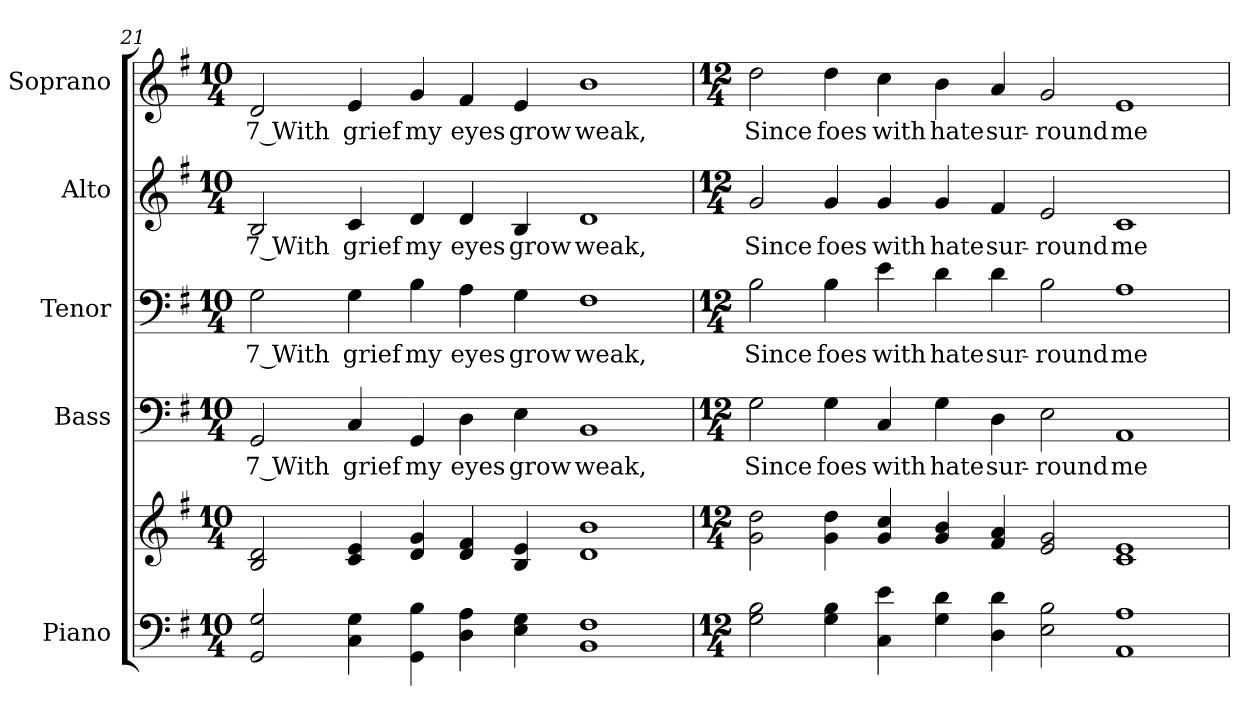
**kern	**kern	**kern	**text	**kern	**text	**kern	**text	**kern	**text
*part5	*part5	*part4	*part4	*part3	*part3	*part2	*part2	*part1	*part1
*staff6	*staff5	*staff4	*staff4	*staff3	*staff3	*staff2	*staff2	*staff1	*staff1
*I"Piano	*	*I"Bass	*	*I"Tenor	*	*I"Alto	*	*I"Soprano	*
*I'Pno.	*	*I'B.	*	*I'T.	*	*I'A.	*	*I'S.	*
!!LO:PB:g=z
*clefF4	*clefG2	*clefF4	*	*clefF4	*	*clefG2	*	*clefG2	*
*k[f#]	*k[f#]	*k[f#]	*	*k[f#]	*	*k[f#]	*	*k[f#]	*
*G:	*G:	*G:	*	*G:	*	*G:	*	*G:	*
*M10/4	*M10/4	*M10/4	*	*M10/4	*	*M10/4	*	*M10/4	*
=21	=21	=21	=21	=21	=21	=21	=21	=21	=21
!	!	!	!LO:LY:b:color=#000000	!	!	!	!	!	!
!	!	!	!	!	!LO:LY:b:color=#000000	!	!	!	!
!	!	!	!	!	!	!	!LO:LY:b:color=#000000	!	!
!	!	!	!	!	!	!	!	!	!LO:LY:b:color=#000000
2GGi/ 2Gi	2Bi/ 2di	2GGi/	7 With	2Gi\	7 With	2Bi/	7 With	2di/	7 With
!	!	!	!LO:LY:b:color=#000000	!	!	!	!	!	!
!	!	!	!	!	!LO:LY:b:color=#000000	!	!	!	!
!	!	!	!	!	!	!	!LO:LY:b:color=#000000	!	!
!	!	!	!	!	!	!	!	!	!LO:LY:b:color=#000000
4Ci\ 4Gi	4ci/ 4ei	4Ci/	grief	4Gi\	grief	4ci/	grief	4ei/	grief
!	!	!	!LO:LY:b:color=#000000	!	!	!	!	!	!
!	!	!	!	!	!LO:LY:b:color=#000000	!	!	!	!
!	!	!	!	!	!	!	!LO:LY:b:color=#000000	!	!
!	!	!	!	!	!	!	!	!	!LO:LY:b:color=#000000
4GGi\ 4Bi	4di/ 4gi	4GGi/	my	4Bi\	my	4di/	my	4gi/	my
!	!	!	!LO:LY:b:color=#000000	!	!	!	!	!	!
!	!	!	!	!	!LO:LY:b:color=#000000	!	!	!	!
!	!	!	!	!	!	!	!LO:LY:b:color=#000000	!	!
!	!	!	!	!	!	!	!	!	!LO:LY:b:color=#000000
4Di\ 4Ai	4di/ 4f#i	4Di\	eyes	4Ai\	eyes	4di/	eyes	4f#i/	eyes
!	!	!	!LO:LY:b:color=#000000	!	!	!	!	!	!
!	!	!	!	!	!LO:LY:b:color=#000000	!	!	!	!
!	!	!	!	!	!	!	!LO:LY:b:color=#000000	!	!
!	!	!	!	!	!	!	!	!	!LO:LY:b:color=#000000
4Ei\ 4Gi	4Bi/ 4ei	4Ei\	grow	4Gi\	grow	4Bi/	grow	4ei/	grow
!	!	!	!LO:LY:b:color=#000000	!	!	!	!	!	!
!	!	!	!	!	!LO:LY:b:color=#000000	!	!	!	!
!	!	!	!	!	!	!	!LO:LY:b:color=#000000	!	!
!	!	!	!	!	!	!	!	!	!LO:LY:b:color=#000000
1BBi 1F#i	1di 1bi	1BBi	weak,	1F#i	weak,	1di	weak,	1bi	weak,
=22	=22	=22	=22	=22	=22	=22	=22	=22	=22
*M12/4	*M12/4	*M12/4	*	*M12/4	*	*M12/4	*	*M12/4	*
!	!	!	!LO:LY:b:color=#000000	!	!	!	!	!	!
!	!	!	!	!	!LO:LY:b:color=#000000	!	!	!	!
!	!	!	!	!	!	!	!LO:LY:b:color=#000000	!	!
!	!	!	!	!	!	!	!	!	!LO:LY:b:color=#000000
2Gi\ 2Bi	2gi\ 2ddi	2Gi\	Since	2Bi\	Since	2gi/	Since	2ddi\	Since
!	!	!	!LO:LY:b:color=#000000	!	!	!	!	!	!
!	!	!	!	!	!LO:LY:b:color=#000000	!	!	!	!
!	!	!	!	!	!	!	!LO:LY:b:color=#000000	!	!
!	!	!	!	!	!	!	!	!	!LO:LY:b:color=#000000
4Gi\ 4Bi	4gi\ 4ddi	4Gi\	foes	4Bi\	foes	4gi/	foes	4ddi\	foes
!	!	!	!LO:LY:b:color=#000000	!	!	!	!	!	!
!	!	!	!	!	!LO:LY:b:color=#000000	!	!	!	!
!	!	!	!	!	!	!	!LO:LY:b:color=#000000	!	!
!	!	!	!	!	!	!	!	!	!LO:LY:b:color=#000000
4Ci\ 4ei	4gi/ 4cci	4Ci/	with	4ei\	with	4gi/	with	4cci\	with
!	!	!	!LO:LY:b:color=#000000	!	!	!	!	!	!
!	!	!	!	!	!LO:LY:b:color=#000000	!	!	!	!
!	!	!	!	!	!	!	!LO:LY:b:color=#000000	!	!
!	!	!	!	!	!	!	!	!	!LO:LY:b:color=#000000
4Gi\ 4di	4gi/ 4bi	4Gi\	hate	4di\	hate	4gi/	hate	4bi\	hate
!	!	!	!LO:LY:b:color=#000000	!	!	!	!	!	!
!	!	!	!	!	!LO:LY:b:color=#000000	!	!	!	!
!	!	!	!	!	!	!	!LO:LY:b:color=#000000	!	!
!	!	!	!	!	!	!	!	!	!LO:LY:b:color=#000000
4Di\ 4di	4f#i/ 4ai	4Di\	sur-	4di\	sur-	4f#i/	sur-	4ai/	sur-
!	!	!	!LO:LY:b:color=#000000	!	!	!	!	!	!
!	!	!	!	!	!LO:LY:b:color=#000000	!	!	!	!
!	!	!	!	!	!	!	!LO:LY:b:color=#000000	!	!
!	!	!	!	!	!	!	!	!	!LO:LY:b:color=#000000
2Ei\ 2Bi	2ei/ 2gi	2Ei\	-round	2Bi\	-round	2ei/	-round	2gi/	-round
!	!	!	!LO:LY:b:color=#000000	!	!	!	!	!	!
!	!	!	!	!	!LO:LY:b:color=#000000	!	!	!	!
!	!	!	!	!	!	!	!LO:LY:b:color=#000000	!	!
!	!	!	!	!	!	!	!	!	!LO:LY:b:color=#000000
1AAi 1Ai	1ci 1ei	1AAi	me	1Ai	me	1ci	me	1ei	me
=	=	=	=	=	=	=	=	=	=
*-	*-	*-	*-	*-	*-	*-	*-	*-	*-
